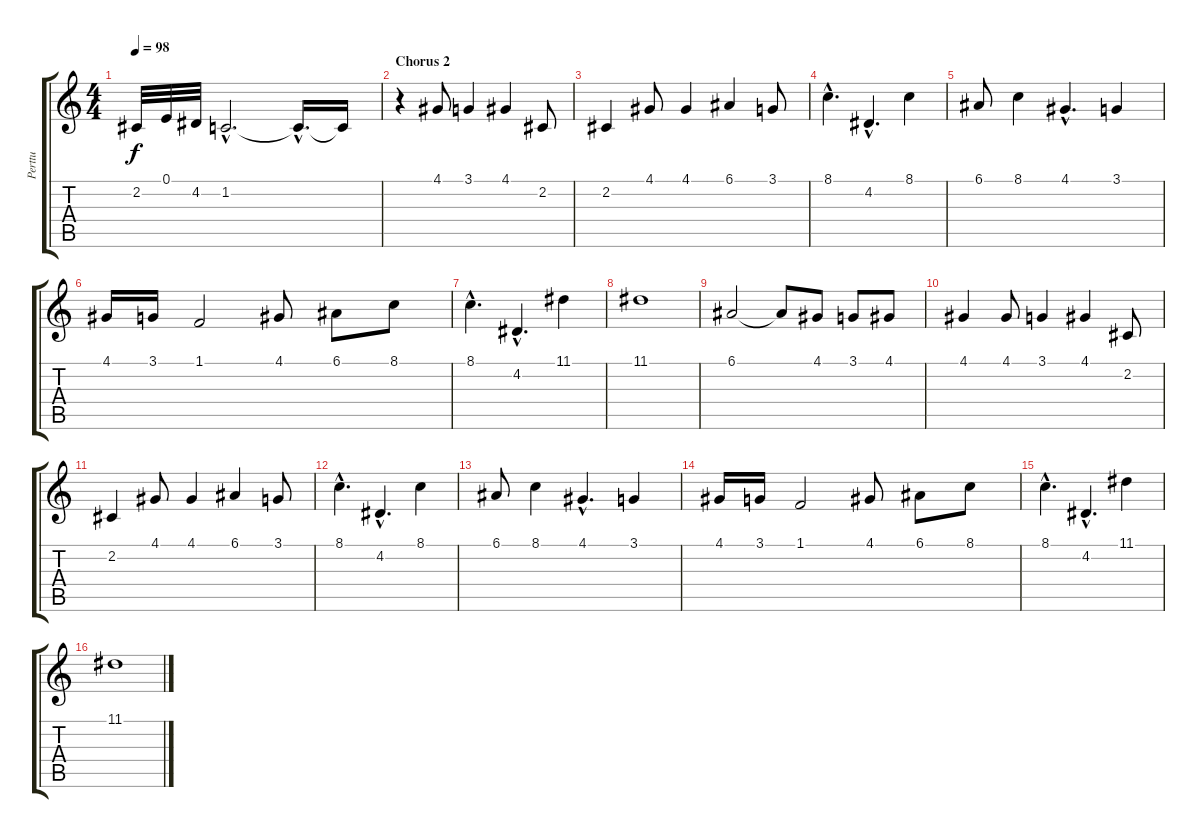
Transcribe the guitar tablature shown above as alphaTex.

\track ("Perttu" "Perttu") {instrument cello}
\staff {score tabs}
\tuning (E4 B3 G3 D3 A2 E2) {hide}
\ts (4 4)
\tempo 98
\clef g2
\ks c
2.2.32{dy f} 0.1.32 4.2.32 1.2{hac}.2{d} 1.2{hac t}.16{d} 1.2{t}.16 |
\section ("" "Chorus 2")
r.4 4.1.8 3.1.4 4.1.4 2.2.8 |
2.2.4 4.1.8 4.1.4 6.1.4 3.1.8 |
8.1{hac}.4{d} 4.2{hac}.4{d} 8.1.4 |
6.1.8 8.1.4 4.1{hac}.4{d} 3.1.4 |
4.1.16 3.1.16 1.1.2 4.1.8 6.1.8 8.1.8 |
8.1{hac}.4{d} 4.2{hac}.4{d} 11.1.4 |
11.1.1 |
6.1.2 6.1{t}.8 4.1.8 3.1.8 4.1.8 |
4.1.4 4.1.8 3.1.4 4.1.4 2.2.8 |
2.2.4 4.1.8 4.1.4 6.1.4 3.1.8 |
8.1{hac}.4{d} 4.2{hac}.4{d} 8.1.4 |
6.1.8 8.1.4 4.1{hac}.4{d} 3.1.4 |
4.1.16 3.1.16 1.1.2 4.1.8 6.1.8 8.1.8 |
8.1{hac}.4{d} 4.2{hac}.4{d} 11.1.4 |
11.1.1
